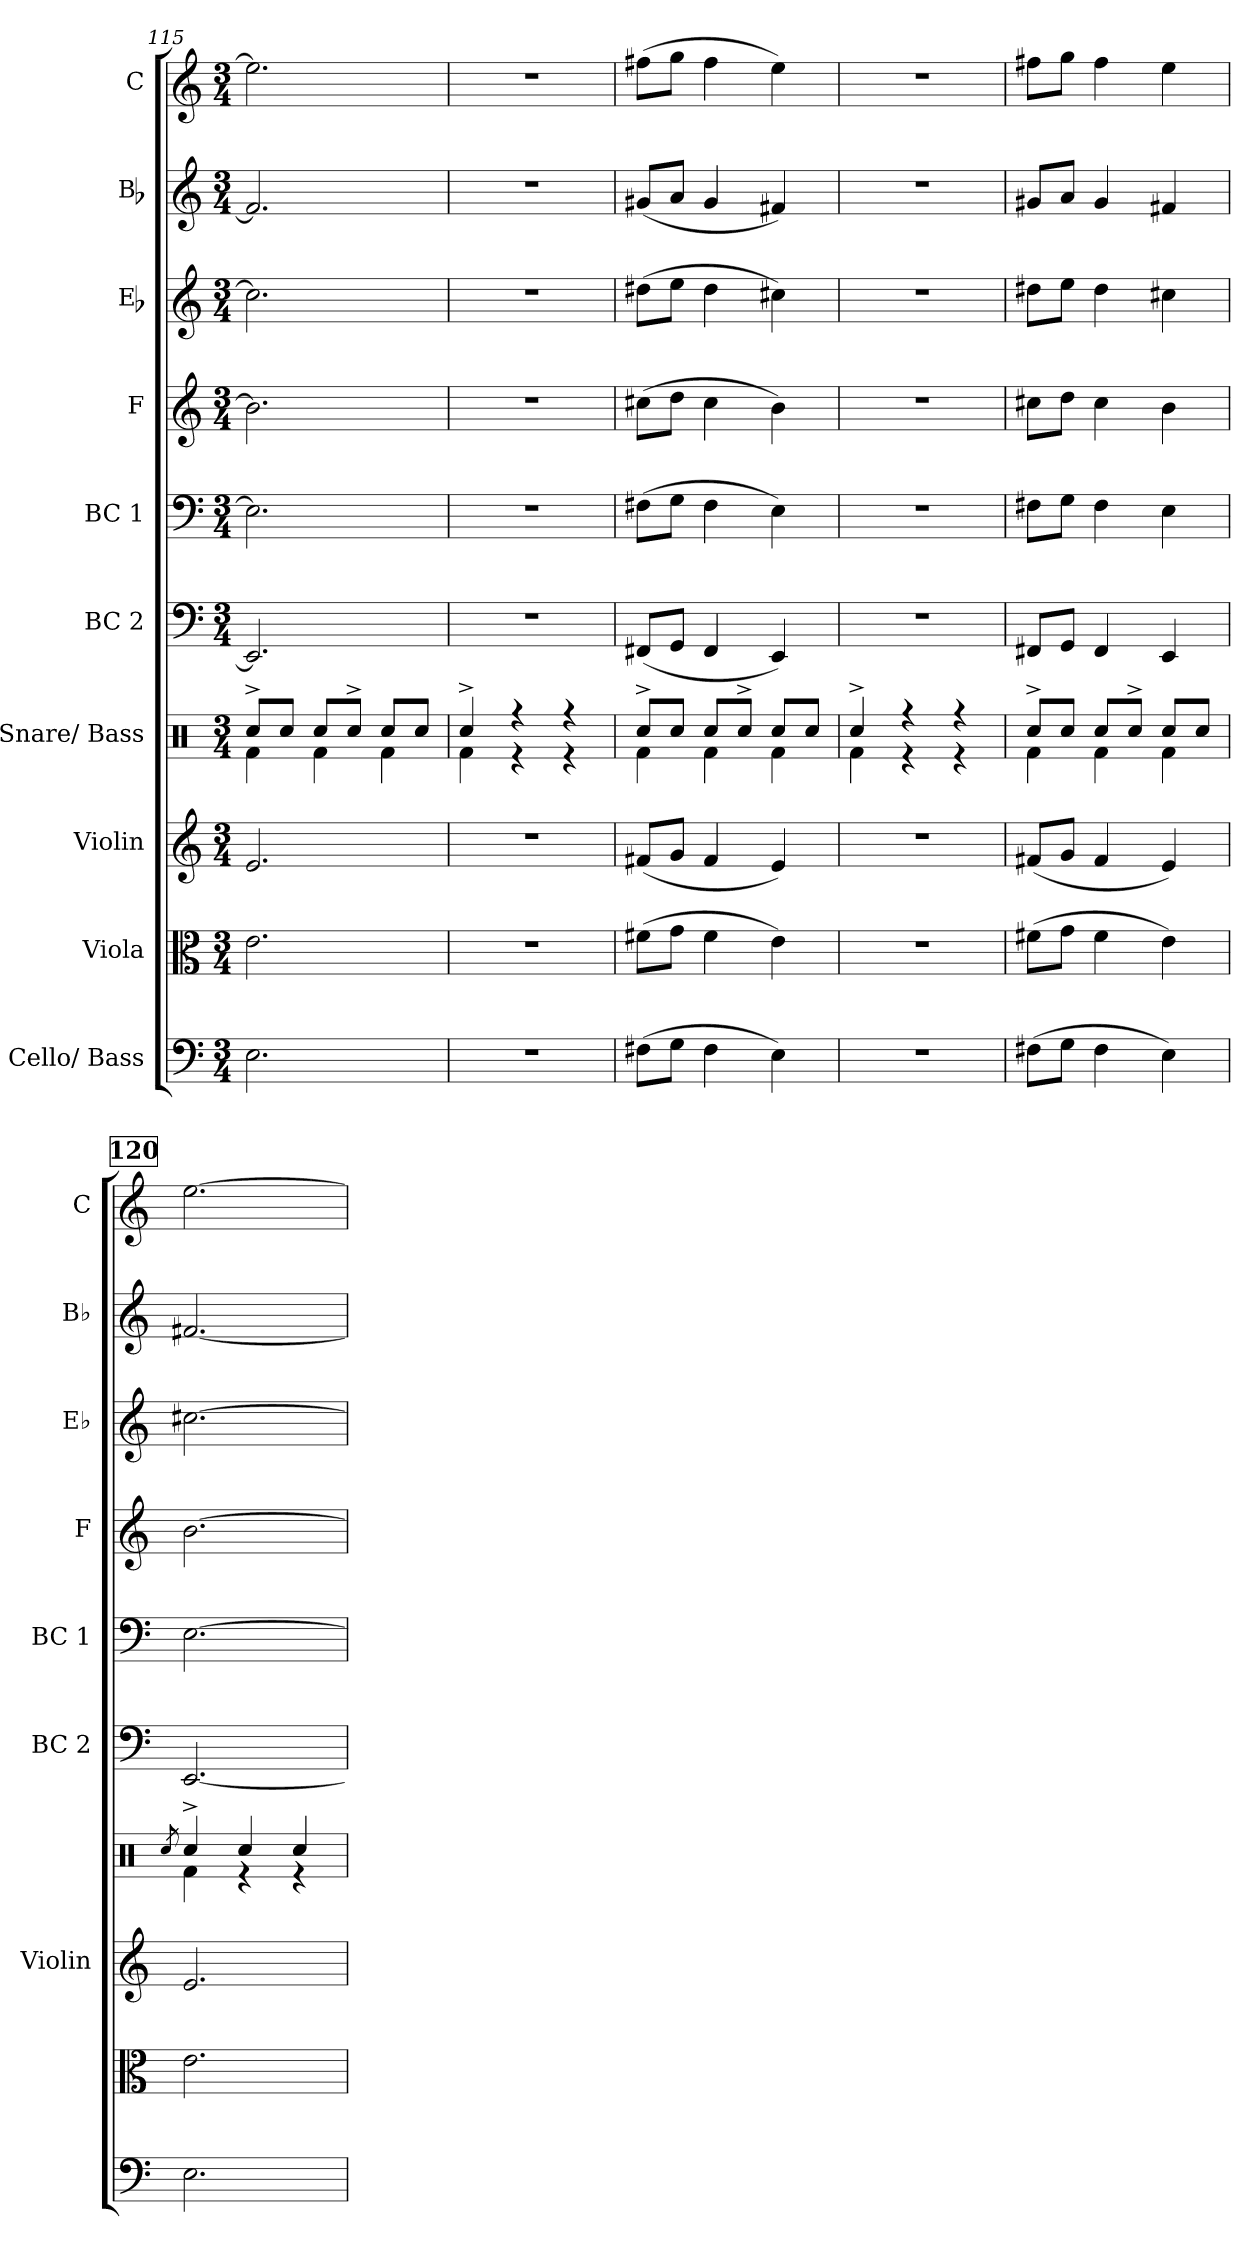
**kern	**kern	**kern	**kern	**kern	**kern	**kern	**kern	**kern	**kern
*part10	*part9	*part8	*part7	*part6	*part5	*part4	*part3	*part2	*part1
*staff10	*staff9	*staff8	*staff7	*staff6	*staff5	*staff4	*staff3	*staff2	*staff1
*I"Cello/ Bass	*I"Viola	*I"Violin	*I"Snare/ Bass	*I"BC 2	*I"BC 1	*I"F	*I"Eb	*I"Bb	*I"C
*	*	*I'Violin	*	*I'BC 2	*I'BC 1	*I'F	*I'Eb	*I'Bb	*I'C
*clefF4	*clefC3	*clefG2	*clefX	*clefF4	*clefF4	*clefG2	*clefG2	*clefG2	*clefG2
*	*	*	*	*	*	*ITrd4c7	*ITrd5c9	*ITrd1c2	*
*k[]	*k[]	*k[]	*k[]	*k[]	*k[]	*k[b-]	*k[b-e-a-]	*k[b-e-]	*k[]
*M3/4	*M3/4	*M3/4	*M3/4	*M3/4	*M3/4	*M3/4	*M3/4	*M3/4	*M3/4
=115	=115	=115	=115	=115	=115	=115	=115	=115	=115
*	*	*	*^	*	*	*	*	*	*
2.Ei\	2.ei\	2.ei/	8Rcc^i/L	4Rfi\	2.EEi/]	2.Ei\]	2.ei\]	2.ei\]	2.ei/]	2.eei\]
.	.	.	8Rcci/J	.	.	.	.	.	.	.
.	.	.	8Rcci/L	4Rfi\	.	.	.	.	.	.
.	.	.	8Rcc^i/J	.	.	.	.	.	.	.
.	.	.	8Rcci/L	4Rfi\	.	.	.	.	.	.
.	.	.	8Rcci/J	.	.	.	.	.	.	.
=116	=116	=116	=116	=116	=116	=116	=116	=116	=116	=116
!LO:N:vis=1	!LO:N:vis=1	!LO:N:vis=1	!	!	!LO:N:vis=1	!LO:N:vis=1	!LO:N:vis=1	!LO:N:vis=1	!LO:N:vis=1	!LO:N:vis=1
2.r	2.r	2.r	4Rcc^i/	4Rfi\	2.r	2.r	2.r	2.r	2.r	2.r
.	.	.	4r	4r	.	.	.	.	.	.
.	.	.	4r	4r	.	.	.	.	.	.
=117	=117	=117	=117	=117	=117	=117	=117	=117	=117	=117
(8F#Xi\L	(8f#Xi\L	(8f#Xi/L	8Rcc^i/L	4Rfi\	(8FF#Xi/L	(8F#Xi\L	(8f#Xi\L	(8f#Xi\L	(8f#Xi/L	(8ff#Xi\L
8Gi\J	8gi\J	8gi/J	8Rcci/J	.	8GGi/J	8Gi\J	8gi\J	8gi\J	8gi/J	8ggi\J
4F#i\	4f#i\	4f#i/	8Rcci/L	4Rfi\	4FF#i/	4F#i\	4f#i\	4f#i\	4f#i/	4ff#i\
.	.	.	8Rcc^i/J	.	.	.	.	.	.	.
4Ei\)	4ei\)	4ei/)	8Rcci/L	4Rfi\	4EEi/)	4Ei\)	4ei\)	4eni\)	4eni/)	4eei\)
.	.	.	8Rcci/J	.	.	.	.	.	.	.
=118	=118	=118	=118	=118	=118	=118	=118	=118	=118	=118
!LO:N:vis=1	!LO:N:vis=1	!LO:N:vis=1	!	!	!LO:N:vis=1	!LO:N:vis=1	!LO:N:vis=1	!LO:N:vis=1	!LO:N:vis=1	!LO:N:vis=1
2.r	2.r	2.r	4Rcc^i/	4Rfi\	2.r	2.r	2.r	2.r	2.r	2.r
.	.	.	4r	4r	.	.	.	.	.	.
.	.	.	4r	4r	.	.	.	.	.	.
=119	=119	=119	=119	=119	=119	=119	=119	=119	=119	=119
(8F#Xi\L	(8f#Xi\L	(8f#Xi/L	8Rcc^i/L	4Rfi\	8FF#Xi/L	8F#Xi\L	8f#Xi\L	8f#Xi\L	8f#Xi/L	8ff#Xi\L
8Gi\J	8gi\J	8gi/J	8Rcci/J	.	8GGi/J	8Gi\J	8gi\J	8gi\J	8gi/J	8ggi\J
4F#i\	4f#i\	4f#i/	8Rcci/L	4Rfi\	4FF#i/	4F#i\	4f#i\	4f#i\	4f#i/	4ff#i\
.	.	.	8Rcc^i/J	.	.	.	.	.	.	.
4Ei\)	4ei\)	4ei/)	8Rcci/L	4Rfi\	4EEi/	4Ei\	4ei\	4eni\	4eni/	4eei\
.	.	.	8Rcci/J	.	.	.	.	.	.	.
!!LO:REH:place=s1:color=#000000:enc=box:fs=9.8061:t=120
=120	=120	=120	=120	=120	=120	=120	=120	=120	=120	=120
.	.	.	8qRcci/	.	.	.	.	.	.	.
2.Ei\	2.ei\	2.ei/	4Rcc^i/	4Rfi\	[<2.EEi/	[>2.Ei\	[>2.ei\	[>2.eni\	[<2.eni/	[>2.eei\
.	.	.	4Rcci/	4r	.	.	.	.	.	.
.	.	.	4Rcci/	4r	.	.	.	.	.	.
*	*	*	*v	*v	*	*	*	*	*	*
=	=	=	=	=	=	=	=	=	=
*-	*-	*-	*-	*-	*-	*-	*-	*-	*-
